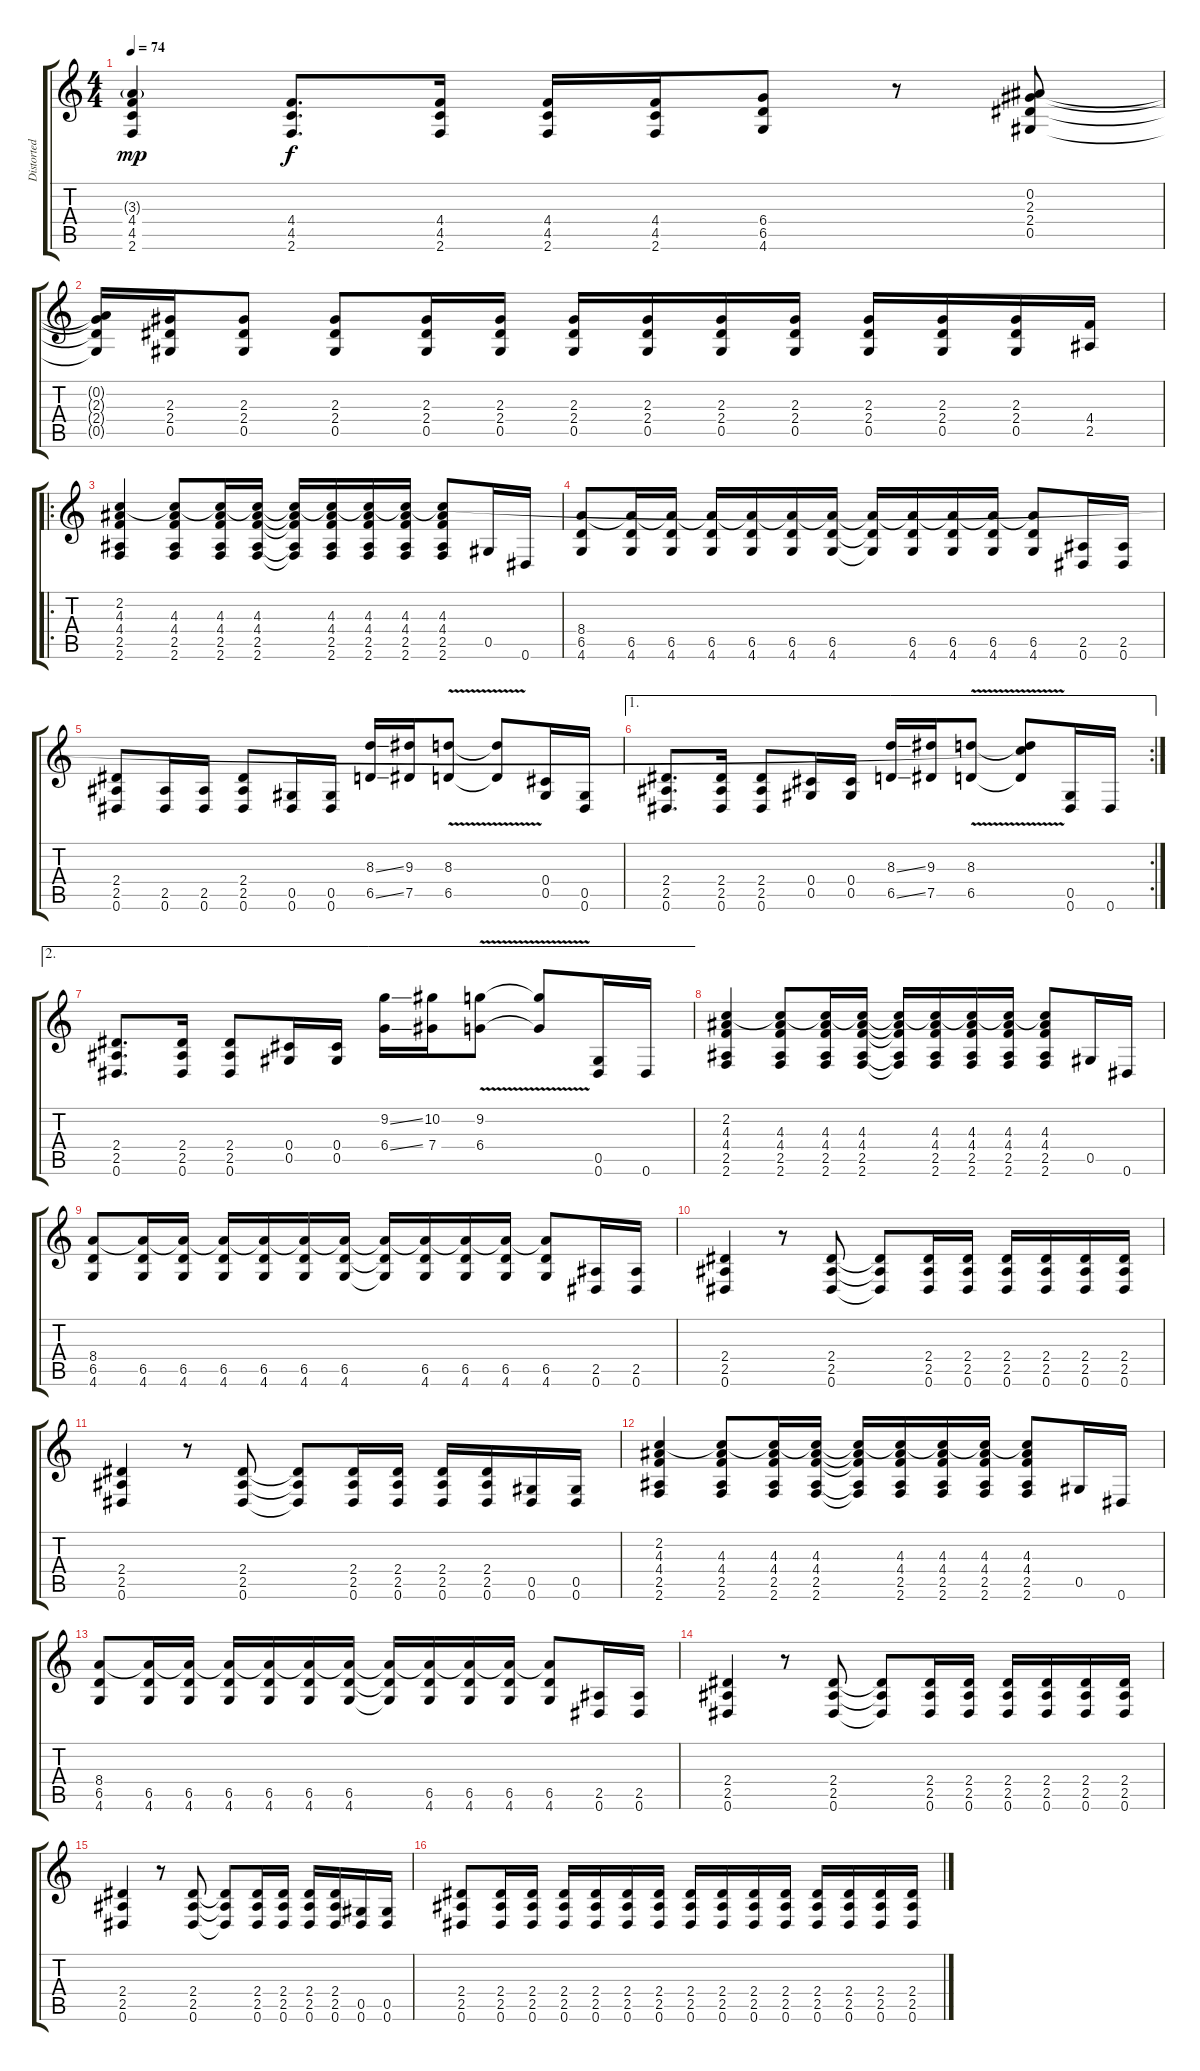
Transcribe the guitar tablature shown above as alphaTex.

\track ("Distorted 2" "Distorted ") {instrument distortionguitar}
\staff {score tabs}
\tuning (Eb4 Bb3 Gb3 Db3 Ab2 Eb2) {hide}
\ts (4 4)
\tempo 74
\clef g2
\ks c
(3.3{g} 4.4 4.5 2.6).4{dy mp} (4.4 4.5 2.6).8{d dy f} (4.4 4.5 2.6).16 (4.4 4.5 2.6).16 (4.4 4.5 2.6).16 (6.4 6.5 4.6).8 r.8 (0.2 2.3 2.4 0.5).8 |
(0.2{t} 2.3{t} 2.4{t} 0.5{t}).16 (2.3 2.4 0.5).16 (2.3 2.4 0.5).8 (2.3 2.4 0.5).8 (2.3 2.4 0.5).16 (2.3 2.4 0.5).16 (2.3 2.4 0.5).16 (2.3 2.4 0.5).16 (2.3 2.4 0.5).16 (2.3 2.4 0.5).16 (2.3 2.4 0.5).16 (2.3 2.4 0.5).16 (2.3 2.4 0.5).16 (4.4 2.5).16 |
\ro
(2.2 4.3 4.4 2.5 2.6).4 (2.2{t} 4.3 4.4 2.5 2.6).8 (2.2{t} 4.3 4.4 2.5 2.6).16 (2.2{t} 4.3 4.4 2.5 2.6).16 (2.2{t} 4.3{t} 4.4{t} 2.5{t} 2.6{t}).16 (2.2{t} 4.3 4.4 2.5 2.6).16 (2.2{t} 4.3 4.4 2.5 2.6).16 (2.2{t} 4.3 4.4 2.5 2.6).16 (2.2{t} 4.3 4.4 2.5 2.6).8 0.5.16 0.6.16 |
(8.4 6.5 4.6).8 (8.4{t} 6.5 4.6).16 (8.4{t} 6.5 4.6).16 (8.4{t} 6.5 4.6).16 (8.4{t} 6.5 4.6).16 (8.4{t} 6.5 4.6).16 (8.4{t} 6.5 4.6).16 (8.4{t} 6.5{t} 4.6{t}).16 (8.4{t} 6.5 4.6).16 (8.4{t} 6.5 4.6).16 (8.4{t} 6.5 4.6).16 (8.4{t} 6.5 4.6).8 (2.5 0.6).16 (2.5 0.6).16 |
(2.4 2.5 0.6).8 (2.5 0.6).16 (2.5 0.6).16 (2.4 2.5 0.6).8 (0.5 0.6).16 (0.5 0.6).16 (8.3{ss} 6.5{ss}).16 (9.3 7.5).16 (8.3{v} 6.5{v}).8 (8.3{t} 6.5{t}).8 (0.4 0.5).16 (0.5 0.6).16 |
\ae 1
\rc 2
(2.4 2.5 0.6).8{d} (2.4 2.5 0.6).16 (2.4 2.5 0.6).8 (0.4 0.5).16 (0.4 0.5).16 (8.3{ss} 6.5{ss}).16 (9.3 7.5).16 (8.3{v} 6.5{v}).8 (2.2{t} 8.3{t} 6.5{t}).8 (0.5 0.6).16 0.6.16 |
\ae 2
(2.4 2.5 0.6).8{d} (2.4 2.5 0.6).16 (2.4 2.5 0.6).8 (0.4 0.5).16 (0.4 0.5).16 (9.2{ss} 6.4{ss}).16 (10.2 7.4).16 (9.2{v} 6.4{v}).8 (9.2{t} 6.4{t}).8 (0.5 0.6).16 0.6.16 |
(2.2 4.3 4.4 2.5 2.6).4 (2.2{t} 4.3 4.4 2.5 2.6).8 (2.2{t} 4.3 4.4 2.5 2.6).16 (2.2{t} 4.3 4.4 2.5 2.6).16 (2.2{t} 4.3{t} 4.4{t} 2.5{t} 2.6{t}).16 (2.2{t} 4.3 4.4 2.5 2.6).16 (2.2{t} 4.3 4.4 2.5 2.6).16 (2.2{t} 4.3 4.4 2.5 2.6).16 (2.2{t} 4.3 4.4 2.5 2.6).8 0.5.16 0.6.16 |
(8.4 6.5 4.6).8 (8.4{t} 6.5 4.6).16 (8.4{t} 6.5 4.6).16 (8.4{t} 6.5 4.6).16 (8.4{t} 6.5 4.6).16 (8.4{t} 6.5 4.6).16 (8.4{t} 6.5 4.6).16 (8.4{t} 6.5{t} 4.6{t}).16 (8.4{t} 6.5 4.6).16 (8.4{t} 6.5 4.6).16 (8.4{t} 6.5 4.6).16 (8.4{t} 6.5 4.6).8 (2.5 0.6).16 (2.5 0.6).16 |
(2.4 2.5 0.6).4 r.8 (2.4 2.5 0.6).8 (2.4{t} 2.5{t} 0.6{t}).8 (2.4 2.5 0.6).16 (2.4 2.5 0.6).16 (2.4 2.5 0.6).16 (2.4 2.5 0.6).16 (2.4 2.5 0.6).16 (2.4 2.5 0.6).16 |
(2.4 2.5 0.6).4 r.8 (2.4 2.5 0.6).8 (2.4{t} 2.5{t} 0.6{t}).8 (2.4 2.5 0.6).16 (2.4 2.5 0.6).16 (2.4 2.5 0.6).16 (2.4 2.5 0.6).16 (0.5 0.6).16 (0.5 0.6).16 |
(2.2 4.3 4.4 2.5 2.6).4 (2.2{t} 4.3 4.4 2.5 2.6).8 (2.2{t} 4.3 4.4 2.5 2.6).16 (2.2{t} 4.3 4.4 2.5 2.6).16 (2.2{t} 4.3{t} 4.4{t} 2.5{t} 2.6{t}).16 (2.2{t} 4.3 4.4 2.5 2.6).16 (2.2{t} 4.3 4.4 2.5 2.6).16 (2.2{t} 4.3 4.4 2.5 2.6).16 (2.2{t} 4.3 4.4 2.5 2.6).8 0.5.16 0.6.16 |
(8.4 6.5 4.6).8 (8.4{t} 6.5 4.6).16 (8.4{t} 6.5 4.6).16 (8.4{t} 6.5 4.6).16 (8.4{t} 6.5 4.6).16 (8.4{t} 6.5 4.6).16 (8.4{t} 6.5 4.6).16 (8.4{t} 6.5{t} 4.6{t}).16 (8.4{t} 6.5 4.6).16 (8.4{t} 6.5 4.6).16 (8.4{t} 6.5 4.6).16 (8.4{t} 6.5 4.6).8 (2.5 0.6).16 (2.5 0.6).16 |
(2.4 2.5 0.6).4 r.8 (2.4 2.5 0.6).8 (2.4{t} 2.5{t} 0.6{t}).8 (2.4 2.5 0.6).16 (2.4 2.5 0.6).16 (2.4 2.5 0.6).16 (2.4 2.5 0.6).16 (2.4 2.5 0.6).16 (2.4 2.5 0.6).16 |
(2.4 2.5 0.6).4 r.8 (2.4 2.5 0.6).8 (2.4{t} 2.5{t} 0.6{t}).8 (2.4 2.5 0.6).16 (2.4 2.5 0.6).16 (2.4 2.5 0.6).16 (2.4 2.5 0.6).16 (0.5 0.6).16 (0.5 0.6).16 |
(2.4 2.5 0.6).8{volume 11 balance 8} (2.4 2.5 0.6).16 (2.4 2.5 0.6).16 (2.4 2.5 0.6).16 (2.4 2.5 0.6).16 (2.4 2.5 0.6).16 (2.4 2.5 0.6).16 (2.4 2.5 0.6).16 (2.4 2.5 0.6).16 (2.4 2.5 0.6).16 (2.4 2.5 0.6).16 (2.4 2.5 0.6).16 (2.4 2.5 0.6).16 (2.4 2.5 0.6).16 (2.4 2.5 0.6).16
